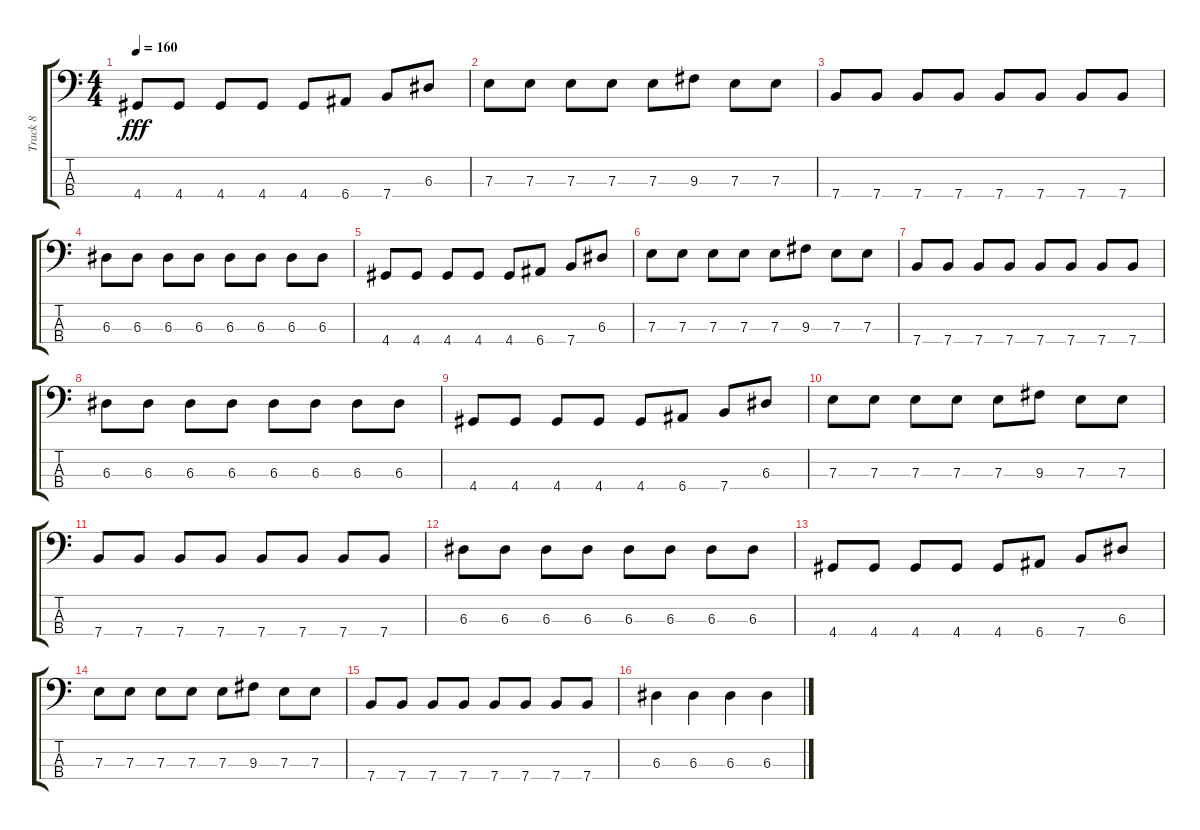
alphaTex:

\track ("Track 8" "Track 8") {instrument electricbasspick}
\staff {score tabs}
\tuning (G2 D2 A1 E1) {hide}
\ts (4 4)
\tempo 160
\clef f4
\ks c
4.4.8{dy fff} 4.4.8 4.4.8 4.4.8 4.4.8 6.4.8 7.4.8 6.3.8 |
7.3.8 7.3.8 7.3.8 7.3.8 7.3.8 9.3.8 7.3.8 7.3.8 |
7.4.8 7.4.8 7.4.8 7.4.8 7.4.8 7.4.8 7.4.8 7.4.8 |
6.3.8 6.3.8 6.3.8 6.3.8 6.3.8 6.3.8 6.3.8 6.3.8 |
4.4.8 4.4.8 4.4.8 4.4.8 4.4.8 6.4.8 7.4.8 6.3.8 |
7.3.8 7.3.8 7.3.8 7.3.8 7.3.8 9.3.8 7.3.8 7.3.8 |
7.4.8 7.4.8 7.4.8 7.4.8 7.4.8 7.4.8 7.4.8 7.4.8 |
6.3.8 6.3.8 6.3.8 6.3.8 6.3.8 6.3.8 6.3.8 6.3.8 |
4.4.8 4.4.8 4.4.8 4.4.8 4.4.8 6.4.8 7.4.8 6.3.8 |
7.3.8 7.3.8 7.3.8 7.3.8 7.3.8 9.3.8 7.3.8 7.3.8 |
7.4.8 7.4.8 7.4.8 7.4.8 7.4.8 7.4.8 7.4.8 7.4.8 |
6.3.8 6.3.8 6.3.8 6.3.8 6.3.8 6.3.8 6.3.8 6.3.8 |
4.4.8 4.4.8 4.4.8 4.4.8 4.4.8 6.4.8 7.4.8 6.3.8 |
7.3.8 7.3.8 7.3.8 7.3.8 7.3.8 9.3.8 7.3.8 7.3.8 |
7.4.8 7.4.8 7.4.8 7.4.8 7.4.8 7.4.8 7.4.8 7.4.8 |
6.3.4 6.3.4 6.3.4 6.3.4
